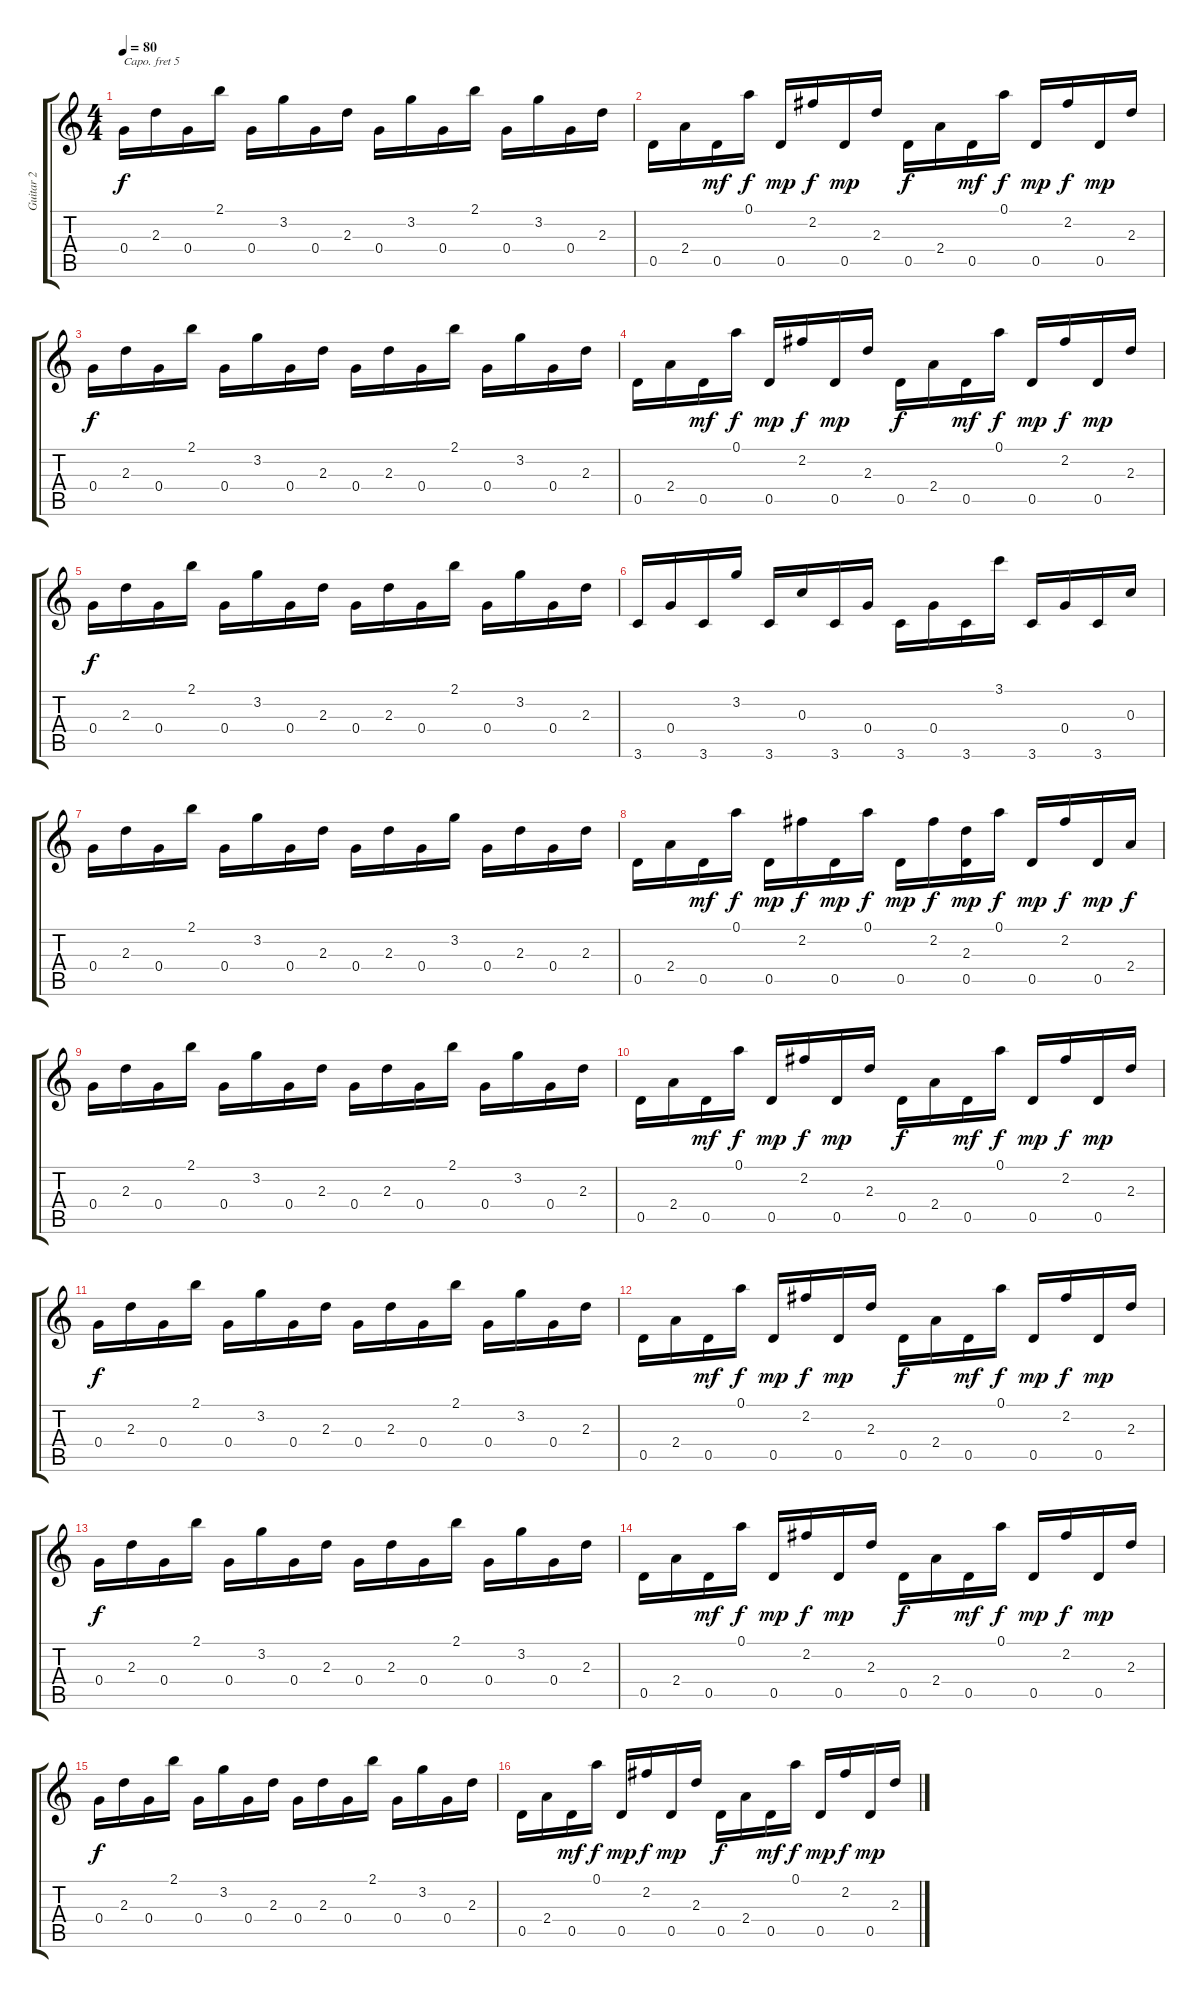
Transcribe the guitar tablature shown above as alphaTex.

\track ("Guitar 2" "Guitar 2") {instrument acousticguitarsteel}
\staff {score tabs}
\capo 5
\tuning (E4 B3 G3 D3 A2 E2) {hide}
\ts (4 4)
\tempo 80
\clef g2
\ks c
0.4.16{dy f} 2.3.16 0.4.16 2.1.16 0.4.16 3.2.16 0.4.16 2.3.16 0.4.16 3.2.16 0.4.16 2.1.16 0.4.16 3.2.16 0.4.16 2.3.16 |
0.5.16 2.4.16 0.5.16{dy mf} 0.1.16{dy f} 0.5.16{dy mp} 2.2.16{dy f} 0.5.16{dy mp} 2.3.16 0.5.16{dy f} 2.4.16 0.5.16{dy mf} 0.1.16{dy f} 0.5.16{dy mp} 2.2.16{dy f} 0.5.16{dy mp} 2.3.16 |
0.4.16{dy f} 2.3.16 0.4.16 2.1.16 0.4.16 3.2.16 0.4.16 2.3.16 0.4.16 2.3.16 0.4.16 2.1.16 0.4.16 3.2.16 0.4.16 2.3.16 |
0.5.16 2.4.16 0.5.16{dy mf} 0.1.16{dy f} 0.5.16{dy mp} 2.2.16{dy f} 0.5.16{dy mp} 2.3.16 0.5.16{dy f} 2.4.16 0.5.16{dy mf} 0.1.16{dy f} 0.5.16{dy mp} 2.2.16{dy f} 0.5.16{dy mp} 2.3.16 |
0.4.16{dy f} 2.3.16 0.4.16 2.1.16 0.4.16 3.2.16 0.4.16 2.3.16 0.4.16 2.3.16 0.4.16 2.1.16 0.4.16 3.2.16 0.4.16 2.3.16 |
3.6.16 0.4.16 3.6.16 3.2.16 3.6.16 0.3.16 3.6.16 0.4.16 3.6.16 0.4.16 3.6.16 3.1.16 3.6.16 0.4.16 3.6.16 0.3.16 |
0.4.16 2.3.16 0.4.16 2.1.16 0.4.16 3.2.16 0.4.16 2.3.16 0.4.16 2.3.16 0.4.16 3.2.16 0.4.16 2.3.16 0.4.16 2.3.16 |
0.5.16 2.4.16 0.5.16{dy mf} 0.1.16{dy f} 0.5.16{dy mp} 2.2.16{dy f} 0.5.16{dy mp} 0.1.16{dy f} 0.5.16{dy mp} 2.2.16{dy f} (2.3 0.5).16{dy mp} 0.1.16{dy f} 0.5.16{dy mp} 2.2.16{dy f} 0.5.16{dy mp} 2.4.16{dy f} |
0.4.16 2.3.16 0.4.16 2.1.16 0.4.16 3.2.16 0.4.16 2.3.16 0.4.16 2.3.16 0.4.16 2.1.16 0.4.16 3.2.16 0.4.16 2.3.16 |
0.5.16 2.4.16 0.5.16{dy mf} 0.1.16{dy f} 0.5.16{dy mp} 2.2.16{dy f} 0.5.16{dy mp} 2.3.16 0.5.16{dy f} 2.4.16 0.5.16{dy mf} 0.1.16{dy f} 0.5.16{dy mp} 2.2.16{dy f} 0.5.16{dy mp} 2.3.16 |
0.4.16{dy f} 2.3.16 0.4.16 2.1.16 0.4.16 3.2.16 0.4.16 2.3.16 0.4.16 2.3.16 0.4.16 2.1.16 0.4.16 3.2.16 0.4.16 2.3.16 |
0.5.16 2.4.16 0.5.16{dy mf} 0.1.16{dy f} 0.5.16{dy mp} 2.2.16{dy f} 0.5.16{dy mp} 2.3.16 0.5.16{dy f} 2.4.16 0.5.16{dy mf} 0.1.16{dy f} 0.5.16{dy mp} 2.2.16{dy f} 0.5.16{dy mp} 2.3.16 |
0.4.16{dy f} 2.3.16 0.4.16 2.1.16 0.4.16 3.2.16 0.4.16 2.3.16 0.4.16 2.3.16 0.4.16 2.1.16 0.4.16 3.2.16 0.4.16 2.3.16 |
0.5.16 2.4.16 0.5.16{dy mf} 0.1.16{dy f} 0.5.16{dy mp} 2.2.16{dy f} 0.5.16{dy mp} 2.3.16 0.5.16{dy f} 2.4.16 0.5.16{dy mf} 0.1.16{dy f} 0.5.16{dy mp} 2.2.16{dy f} 0.5.16{dy mp} 2.3.16 |
0.4.16{dy f} 2.3.16 0.4.16 2.1.16 0.4.16 3.2.16 0.4.16 2.3.16 0.4.16 2.3.16 0.4.16 2.1.16 0.4.16 3.2.16 0.4.16 2.3.16 |
0.5.16 2.4.16 0.5.16{dy mf} 0.1.16{dy f} 0.5.16{dy mp} 2.2.16{dy f} 0.5.16{dy mp} 2.3.16 0.5.16{dy f} 2.4.16 0.5.16{dy mf} 0.1.16{dy f} 0.5.16{dy mp} 2.2.16{dy f} 0.5.16{dy mp} 2.3.16
